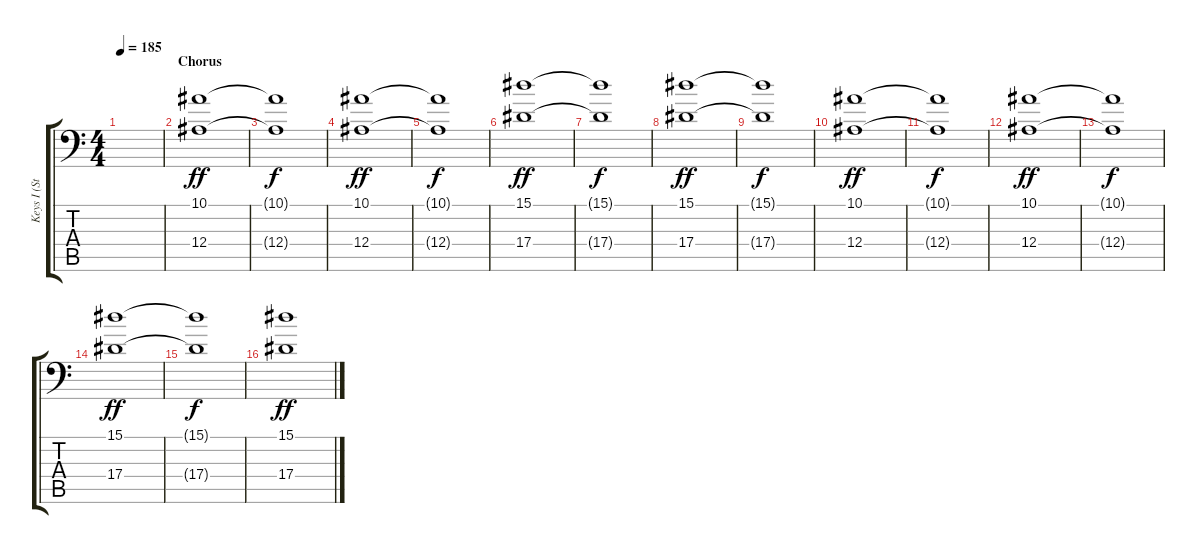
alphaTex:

\track ("Keys I (Strings)" "Keys I (St") {instrument synthstrings1}
\staff {score tabs}
\tuning (C4 G3 Eb3 Bb2 F2 Bb1) {hide}
\ts (4 4)
\tempo 185
\clef f4
\ks c
|
\section ("" "Chorus")
(10.1 12.4).1{dy ff} |
(10.1{t} 12.4{t}).1{dy f} |
(10.1 12.4).1{dy ff} |
(10.1{t} 12.4{t}).1{dy f} |
(15.1 17.4).1{dy ff} |
(15.1{t} 17.4{t}).1{dy f} |
(15.1 17.4).1{dy ff} |
(15.1{t} 17.4{t}).1{dy f} |
\section ("" "")
(10.1 12.4).1{dy ff} |
(10.1{t} 12.4{t}).1{dy f} |
(10.1 12.4).1{dy ff} |
(10.1{t} 12.4{t}).1{dy f} |
(15.1 17.4).1{dy ff} |
(15.1{t} 17.4{t}).1{dy f} |
(15.1 17.4).1{dy ff}
